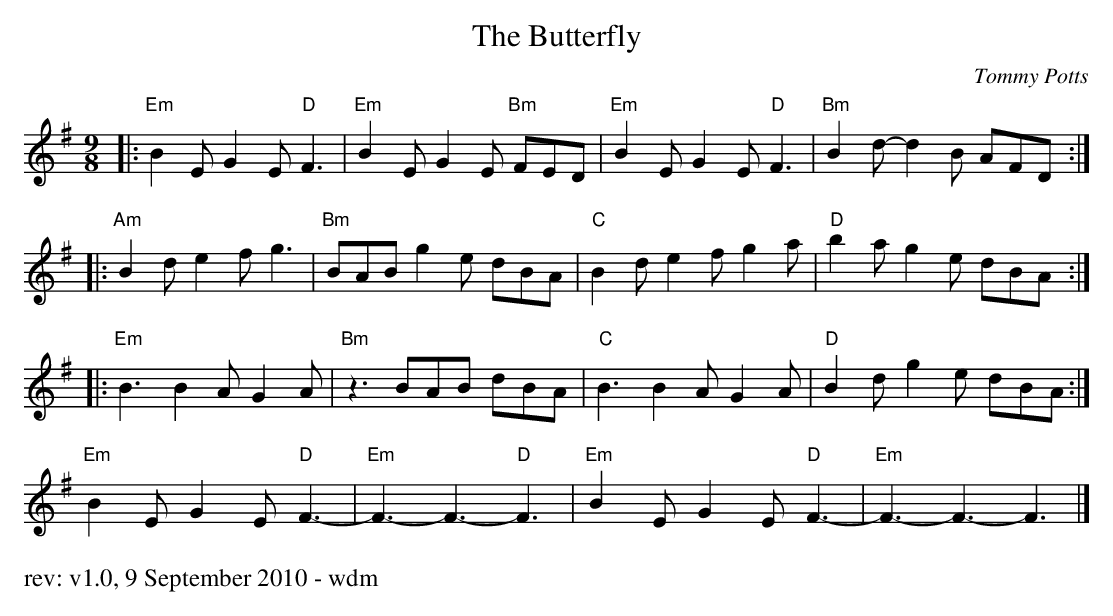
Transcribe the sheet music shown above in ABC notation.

X:1
T:Butterfly, The
C:Tommy Potts
L:1/8
M:9/8
K:Emin
|: "Em"B2E G2E "D"F3 | "Em"B2E G2E "Bm"FED | "Em"B2 E G2 E "D"F3 | "Bm"B2d- d2B AFD :|
|: "Am"B2d e2f g3 | "Bm"BAB g2e dBA | "C"B2d e2f g2a | "D"b2a g2e dBA  :|
|: "Em"B3 B2A G2A | "Bm"z3 BAB dBA | "C"B3 B2A G2A | "D"B2d g2e dBA :|
"Em"B2E G2E "D"F3- | "Em"F3- F3- "D"F3 | "Em"B2E G2E "D"F3- | "Em"F3- F3- F3 |]
